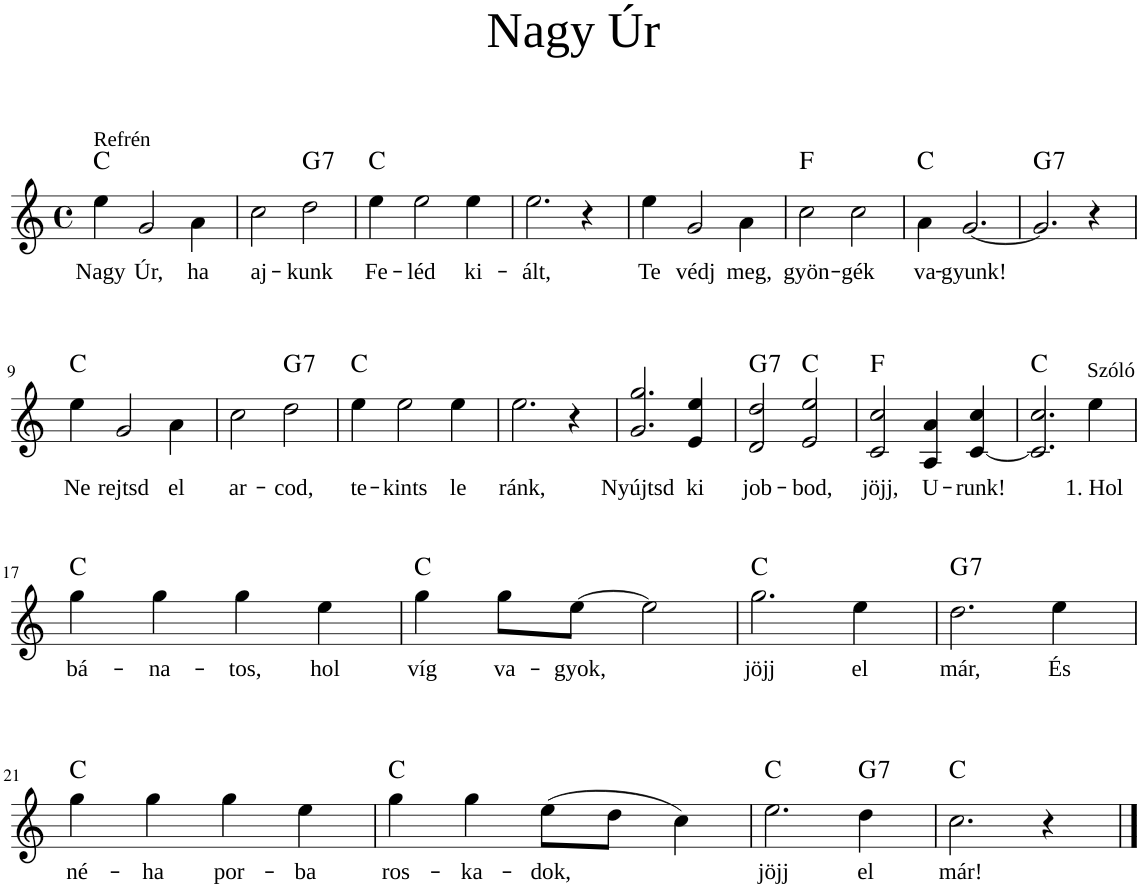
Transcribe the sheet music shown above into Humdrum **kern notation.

**kern	**text	**harte
*part1	*part1	*part1
*staff1	*staff1	*
*I"Piano	*	*
*I'Pno	*	*
*clefG2	*	*
*k[]	*	*
*M4/4	*	*
*met(c)	*	*
=1	=1	=1
!LO:TX:a:t=Refrén	!	!
!	!LO:LY:b	!
4ee\	Nagy	C:maj
!	!LO:LY:b	!
2g/	Úr,	.
!	!LO:LY:b	!
4a\	ha	.
=2	=2	=2
!	!LO:LY:b	!
2cc\	aj-	.
!	!LO:LY:b	!LO:H:kt=7
2dd\	-kunk	G:7
=3	=3	=3
!	!LO:LY:b	!
4ee\	Fe-	C:maj
!	!LO:LY:b	!
2ee\	-léd	.
!	!LO:LY:b	!
4ee\	ki-	.
=4	=4	=4
!	!LO:LY:b	!
2.ee\	-ált,	.
4r	.	.
=5	=5	=5
!	!LO:LY:b	!
4ee\	Te	.
!	!LO:LY:b	!
2g/	védj	.
!	!LO:LY:b	!
4a\	meg,	.
=6	=6	=6
!	!LO:LY:b	!
2cc\	gyön-	F:maj
!	!LO:LY:b	!
2cc\	-gék	.
=7	=7	=7
!	!LO:LY:b	!
4a\	va-	C:maj
!	!LO:LY:b	!
[2.g/	-gyunk!	.
=8	=8	=8
!	!	!LO:H:kt=7
2.g/]	.	G:7
4r	.	.
!!LO:LB:g=z
=9	=9	=9
!	!LO:LY:b	!
4ee\	Ne	C:maj
!	!LO:LY:b	!
2g/	rejtsd	.
!	!LO:LY:b	!
4a\	el	.
=10	=10	=10
!	!LO:LY:b	!
2cc\	ar-	.
!	!LO:LY:b	!LO:H:kt=7
2dd\	-cod,	G:7
=11	=11	=11
!	!LO:LY:b	!
4ee\	te-	C:maj
!	!LO:LY:b	!
2ee\	-kints	.
!	!LO:LY:b	!
4ee\	le	.
=12	=12	=12
!	!LO:LY:b	!
2.ee\	ránk,	.
4r	.	.
=13	=13	=13
!	!LO:LY:b	!
2.g/ 2.gg/	Nyújtsd	.
!	!LO:LY:b	!
4e/ 4ee/	ki	.
=14	=14	=14
!	!LO:LY:b	!LO:H:kt=7
2d/ 2dd/	job-	G:7
!	!LO:LY:b	!
2e/ 2ee/	-bod,	C:maj
=15	=15	=15
!	!LO:LY:b	!
2c/ 2cc/	jöjj,	F:maj
!	!LO:LY:b	!
4A/ 4a/	U-	.
!	!LO:LY:b	!
[4c/ 4cc/	-runk!	.
=16	=16	=16
2.c/] 2.cc/	.	C:maj
!LO:TX:a:t=Szóló	!	!
!	!LO:LY:b	!
4ee\	1. Hol	.
!!LO:LB:g=z
=17	=17	=17
!	!LO:LY:b	!
4gg\	bá-	C:maj
!	!LO:LY:b	!
4gg\	-na-	.
!	!LO:LY:b	!
4gg\	-tos,	.
!	!LO:LY:b	!
4ee\	hol	.
=18	=18	=18
!	!LO:LY:b	!
4gg\	víg	C:maj
!	!LO:LY:b	!
8gg\L	va-	.
!	!LO:LY:b	!
[8ee\J	-gyok,	.
2ee\]	.	.
=19	=19	=19
!	!LO:LY:b	!
2.gg\	jöjj	C:maj
!	!LO:LY:b	!
4ee\	el	.
=20	=20	=20
!	!LO:LY:b	!LO:H:kt=7
2.dd\	már,	G:7
!	!LO:LY:b	!
4ee\	És	.
!!LO:LB:g=z
=21	=21	=21
!	!LO:LY:b	!
4gg\	né-	C:maj
!	!LO:LY:b	!
4gg\	-ha	.
!	!LO:LY:b	!
4gg\	por-	.
!	!LO:LY:b	!
4ee\	-ba	.
=22	=22	=22
!	!LO:LY:b	!
4gg\	ros-	C:maj
!	!LO:LY:b	!
4gg\	-ka-	.
!	!LO:LY:b	!
(8ee\L	-dok,	.
8dd\J	.	.
4cc\)	.	.
=23	=23	=23
!	!LO:LY:b	!
2.ee\	jöjj	C:maj
!	!LO:LY:b	!LO:H:kt=7
4dd\	el	G:7
=24	=24	=24
!	!LO:LY:b	!
2.cc\	már!	C:maj
4r	.	.
==	==	==
*-	*-	*-
